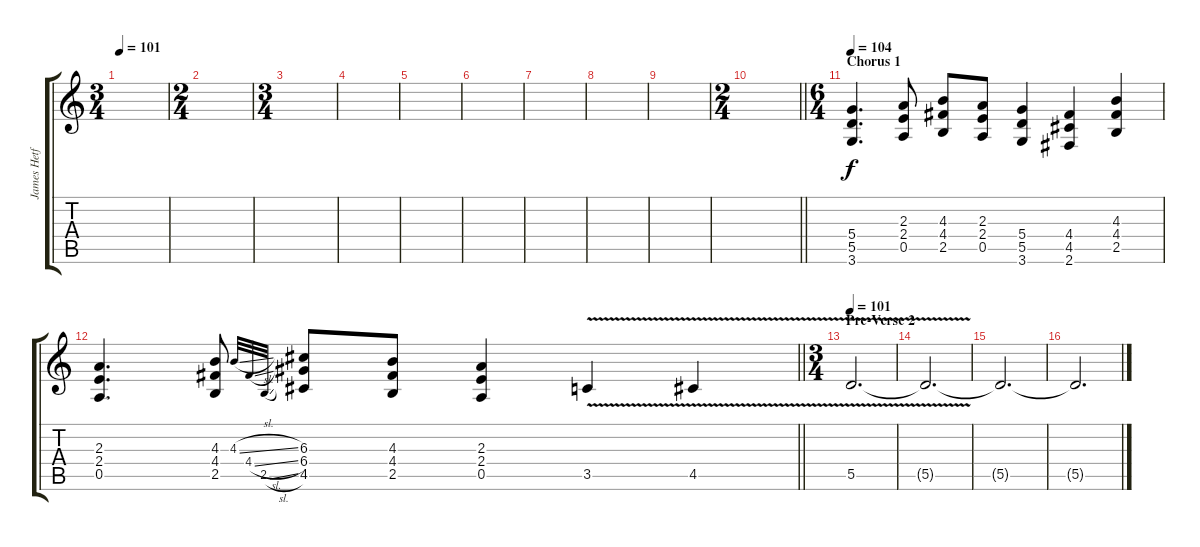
\track ("James Hetfield (Rythym)" "James Hetf") {instrument distortionguitar}
\staff {score tabs}
\tuning (E4 B3 G3 D3 A2 E2) {hide}
\ts (3 4)
\tempo 101
\clef g2
\ks c
|
\ts (2 4)
|
\ts (3 4)
|
|
|
|
|
|
|
\ts (2 4)
\barLineRight lightlight
|
\ts (6 4)
\section ("" "Chorus 1")
\tempo 104
(5.4 5.5 3.6).4{d} (2.3 2.4 0.5).8 (4.3 4.4 2.5).8 (2.3 2.4 0.5).8 (5.4 5.5 3.6).4 (4.4 4.5 2.6).4 (4.3 4.4 2.5).4 |
\barLineRight lightlight
(2.3 2.4 0.5).4{d} (4.3 4.4 2.5).8 4.3{sl}.32{gr onbeat} 4.4{sl}.32{gr onbeat} 2.5{sl}.32{gr onbeat} (6.3 6.4 4.5).8 (4.3 4.4 2.5).8 (2.3 2.4 0.5).4 3.5{v}.4 4.5{v}.4 |
\ts (3 4)
\section ("" "Pre-Verse 2")
\tempo 101
5.5{v}.2{d volume 0} |
5.5{t}.2{d} |
5.5{t}.2{d} |
5.5{t}.2{d}
